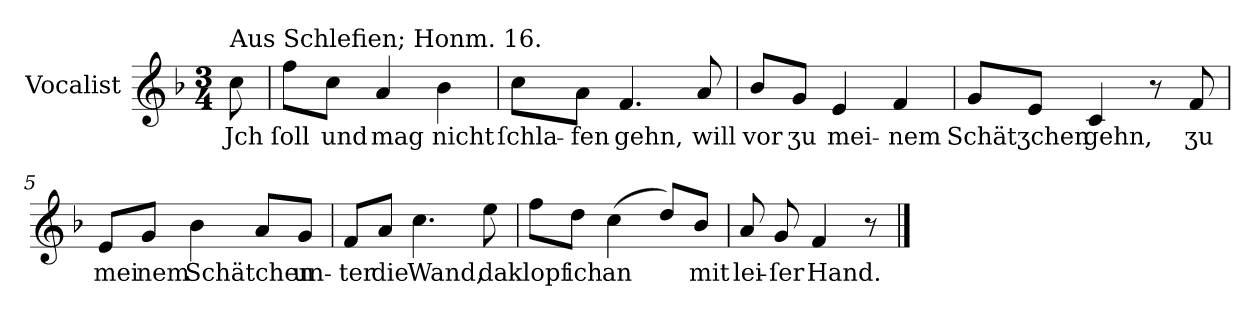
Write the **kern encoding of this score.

**kern	**text
*part1	*part1
*staff1	*staff1
*I"Vocalist	*
*k[b-]	*
*F:	*
*M3/4	*
=	=
!LO:TX:a:t=Aus Schlefien; Honm. 16.	!
8cc	Jch
=1	=1
8ffL	ſoll
8ccJ	und
4a	mag
4b-	nicht
=2	=2
8ccL	ſchla-
8aJ	-fen
4.f	gehn,
8a	will
=3	=3
8b-/L	vor
8gJ	ʒu
4e	mei-
4f	-nem
=4	=4
8gL	Schätʒchen
8eJ	.
4c	gehn,
8r	.
8f	ʒu
=5	=5
8eL	mei
8gJ	nem
4b-	Schätchen
8aL	.
8gJ	un-
=6	=6
8fL	-ter
8aJ	die
4.cc	Wand,
8ee	da
=7	=7
8ffL	klopf
8ddJ	ich
(4cc	an
8ddL)	.
8b-/J	mit
=8	=8
8a	lei-
8g	-ſer
4f	Hand.
8r	.
==	==
*-	*-
